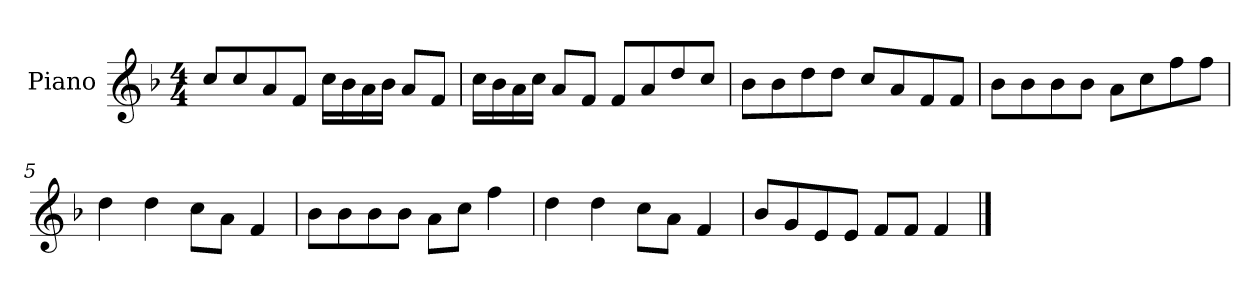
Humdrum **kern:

**kern
*part1
*staff1
*I"Piano
*I'P-no
*clefG2
*k[b-]
*M4/4
*MM90
=1
8cc/L
8cc/
8a/
8f/J
16cc\LL
16b-\
16a\
16b-\JJ
8a/L
8f/J
=2
16cc\LL
16b-\
16a\
16cc\JJ
8a/L
8f/J
8f/L
8a/
8dd/
8cc/J
=3
8b-\L
8b-\
8dd\
8dd\J
8cc/L
8a/
8f/
8f/J
=4
8b-\L
8b-\
8b-\
8b-\J
8a\L
8cc\
8ff\
8ff\J
=5
4dd\
4dd\
8cc\L
8a\J
4f/
!!LO:LB:g=z
=6
8b-\L
8b-\
8b-\
8b-\J
8a\L
8cc\J
4ff\
=7
4dd\
4dd\
8cc\L
8a\J
4f/
=8
8b-/L
8g/
8e/
8e/J
8f/L
8f/J
4f/
==
*-
